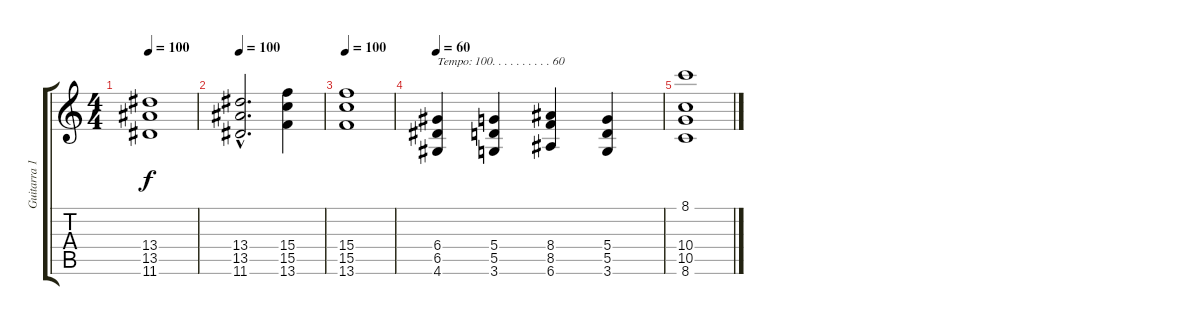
\track ("Guitarra 1" "Guitarra 1") {instrument distortionguitar}
\staff {score tabs}
\tuning (E4 B3 G3 D3 A2 E2) {hide}
\ts (4 4)
\tempo 100
\clef g2
\ks c
(13.4 13.5 11.6).1{dy f} |
\tempo 100
(13.4{hac} 13.5{hac} 11.6{hac}).2{d} (15.4 15.5 13.6).4 |
\tempo 100
(15.4 15.5 13.6).1 |
\tempo 60
(6.4 6.5 4.6).4{txt "Tempo: 100. . . . . . . . . . 60"} (5.4 5.5 3.6).4 (8.4 8.5 6.6).4 (5.4 5.5 3.6).4 |
(8.1 10.4 10.5 8.6).1
